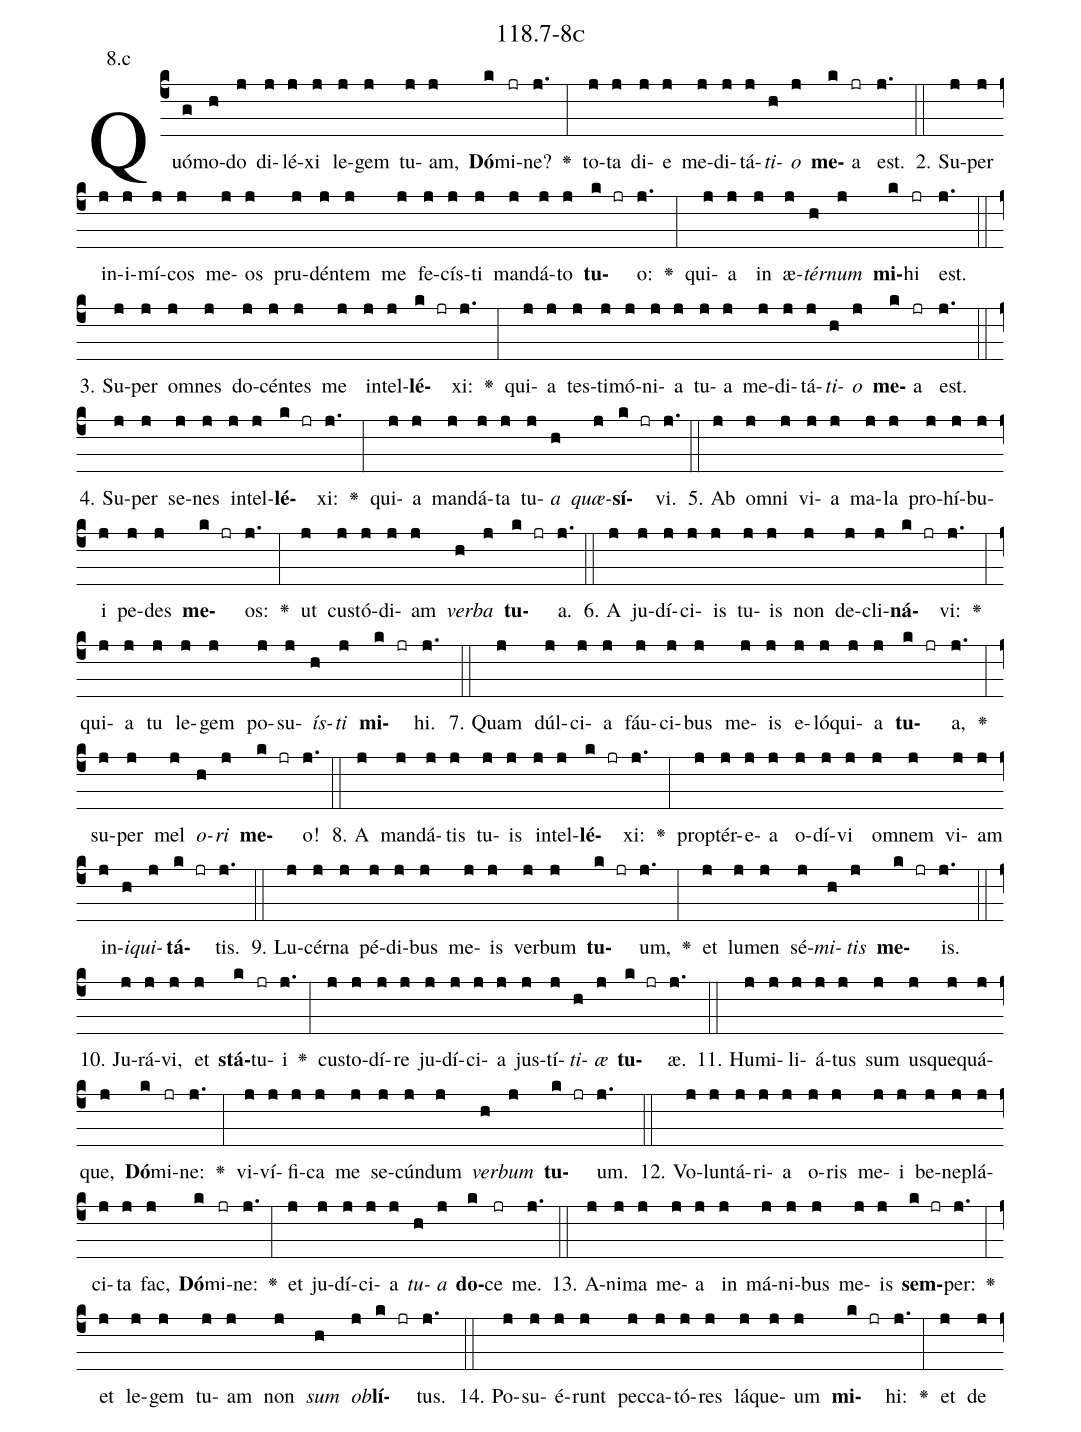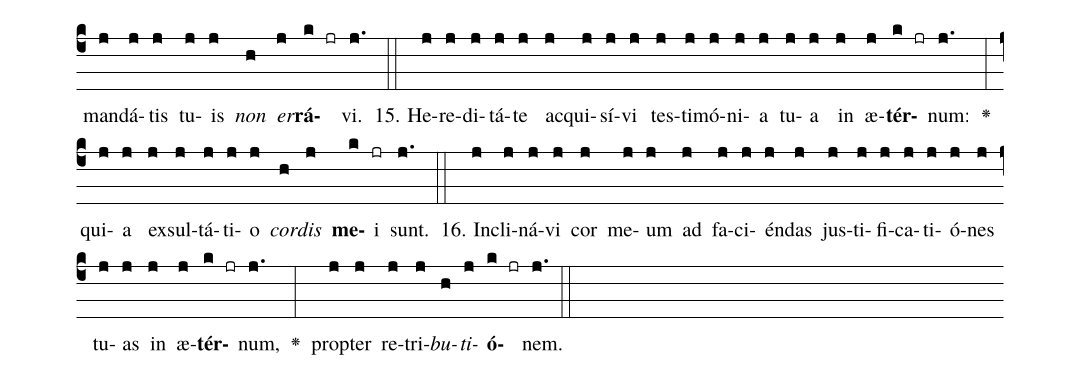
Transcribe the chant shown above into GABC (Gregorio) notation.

name: 118.7-8c;
annotation: 8.c;
%%
(c4)Quó(g)mo(h)do(j) di(j)lé(j)xi(j) le(j)gem(j) tu(j)am,(j) <b>Dó</b>(k)mi(jr)ne?(j.) <v>\greheightstar</v>(:) to(j)ta(j) di(j)e(j) me(j)di(j)tá(j)<i>ti</i>(h)<i>o</i>(j) <b>me</b>(k)a(jr) est.(j.) (::)
2. Su(j)per(j) in(j)i(j)mí(j)cos(j) me(j)os(j) pru(j)dén(j)tem(j) me(j) fe(j)cís(j)ti(j) man(j)dá(j)to(j) <b>tu</b>(k jr)o:(j.) <v>\greheightstar</v>(:) qui(j)a(j) in(j) æ(j)<i>tér</i>(h)<i>num</i>(j) <b>mi</b>(k)hi(jr) est.(j.) (::)
3. Su(j)per(j) om(j)nes(j) do(j)cén(j)tes(j) me(j) in(j)tel(j)<b>lé</b>(k jr)xi:(j.) <v>\greheightstar</v>(:) qui(j)a(j) tes(j)ti(j)mó(j)ni(j)a(j) tu(j)a(j) me(j)di(j)tá(j)<i>ti</i>(h)<i>o</i>(j) <b>me</b>(k)a(jr) est.(j.) (::)
4. Su(j)per(j) se(j)nes(j) in(j)tel(j)<b>lé</b>(k jr)xi:(j.) <v>\greheightstar</v>(:) qui(j)a(j) man(j)dá(j)ta(j) tu(j)<i>a</i>(h) <i>quæ</i>(j)<b>sí</b>(k jr)vi.(j.) (::)
5. Ab(j) om(j)ni(j) vi(j)a(j) ma(j)la(j) pro(j)hí(j)bu(j)i(j) pe(j)des(j) <b>me</b>(k jr)os:(j.) <v>\greheightstar</v>(:) ut(j) cus(j)tó(j)di(j)am(j) <i>ver</i>(h)<i>ba</i>(j) <b>tu</b>(k jr)a.(j.) (::)
6. A(j) ju(j)dí(j)ci(j)is(j) tu(j)is(j) non(j) de(j)cli(j)<b>ná</b>(k jr)vi:(j.) <v>\greheightstar</v>(:) qui(j)a(j) tu(j) le(j)gem(j) po(j)su(j)<i>ís</i>(h)<i>ti</i>(j) <b>mi</b>(k jr)hi.(j.) (::)
7. Quam(j) dúl(j)ci(j)a(j) fáu(j)ci(j)bus(j) me(j)is(j) e(j)ló(j)qui(j)a(j) <b>tu</b>(k jr)a,(j.) <v>\greheightstar</v>(:) su(j)per(j) mel(j) <i>o</i>(h)<i>ri</i>(j) <b>me</b>(k jr)o!(j.) (::)
8. A(j) man(j)dá(j)tis(j) tu(j)is(j) in(j)tel(j)<b>lé</b>(k jr)xi:(j.) <v>\greheightstar</v>(:) prop(j)tér(j)e(j)a(j) o(j)dí(j)vi(j) om(j)nem(j) vi(j)am(j) in(j)<i>i</i>(h)<i>qui</i>(j)<b>tá</b>(k jr)tis.(j.) (::)
9. Lu(j)cér(j)na(j) pé(j)di(j)bus(j) me(j)is(j) ver(j)bum(j) <b>tu</b>(k jr)um,(j.) <v>\greheightstar</v>(:) et(j) lu(j)men(j) sé(j)<i>mi</i>(h)<i>tis</i>(j) <b>me</b>(k jr)is.(j.) (::)
10. Ju(j)rá(j)vi,(j) et(j) <b>stá</b>(k)tu(jr)i(j.) <v>\greheightstar</v>(:) cus(j)to(j)dí(j)re(j) ju(j)dí(j)ci(j)a(j) jus(j)tí(j)<i>ti</i>(h)<i>æ</i>(j) <b>tu</b>(k jr)æ.(j.) (::)
11. Hu(j)mi(j)li(j)á(j)tus(j) sum(j) us(j)que(j)quá(j)que,(j) <b>Dó</b>(k)mi(jr)ne:(j.) <v>\greheightstar</v>(:) vi(j)ví(j)fi(j)ca(j) me(j) se(j)cún(j)dum(j) <i>ver</i>(h)<i>bum</i>(j) <b>tu</b>(k jr)um.(j.) (::)
12. Vo(j)lun(j)tá(j)ri(j)a(j) o(j)ris(j) me(j)i(j) be(j)ne(j)plá(j)ci(j)ta(j) fac,(j) <b>Dó</b>(k)mi(jr)ne:(j.) <v>\greheightstar</v>(:) et(j) ju(j)dí(j)ci(j)a(j) <i>tu</i>(h)<i>a</i>(j) <b>do</b>(k)ce(jr) me.(j.) (::)
13. A(j)ni(j)ma(j) me(j)a(j) in(j) má(j)ni(j)bus(j) me(j)is(j) <b>sem</b>(k jr)per:(j.) <v>\greheightstar</v>(:) et(j) le(j)gem(j) tu(j)am(j) non(j) <i>sum</i>(h) <i>ob</i>(j)<b>lí</b>(k jr)tus.(j.) (::)
14. Po(j)su(j)é(j)runt(j) pec(j)ca(j)tó(j)res(j) lá(j)que(j)um(j) <b>mi</b>(k jr)hi:(j.) <v>\greheightstar</v>(:) et(j) de(j) man(j)dá(j)tis(j) tu(j)is(j) <i>non</i>(h) <i>er</i>(j)<b>rá</b>(k jr)vi.(j.) (::)
15. He(j)re(j)di(j)tá(j)te(j) ac(j)qui(j)sí(j)vi(j) tes(j)ti(j)mó(j)ni(j)a(j) tu(j)a(j) in(j) æ(j)<b>tér</b>(k jr)num:(j.) <v>\greheightstar</v>(:) qui(j)a(j) ex(j)sul(j)tá(j)ti(j)o(j) <i>cor</i>(h)<i>dis</i>(j) <b>me</b>(k)i(jr) sunt.(j.) (::)
16. In(j)cli(j)ná(j)vi(j) cor(j) me(j)um(j) ad(j) fa(j)ci(j)én(j)das(j) jus(j)ti(j)fi(j)ca(j)ti(j)ó(j)nes(j) tu(j)as(j) in(j) æ(j)<b>tér</b>(k jr)num,(j.) <v>\greheightstar</v>(:) prop(j)ter(j) re(j)tri(j)<i>bu</i>(h)<i>ti</i>(j)<b>ó</b>(k jr)nem.(j.) (::)
